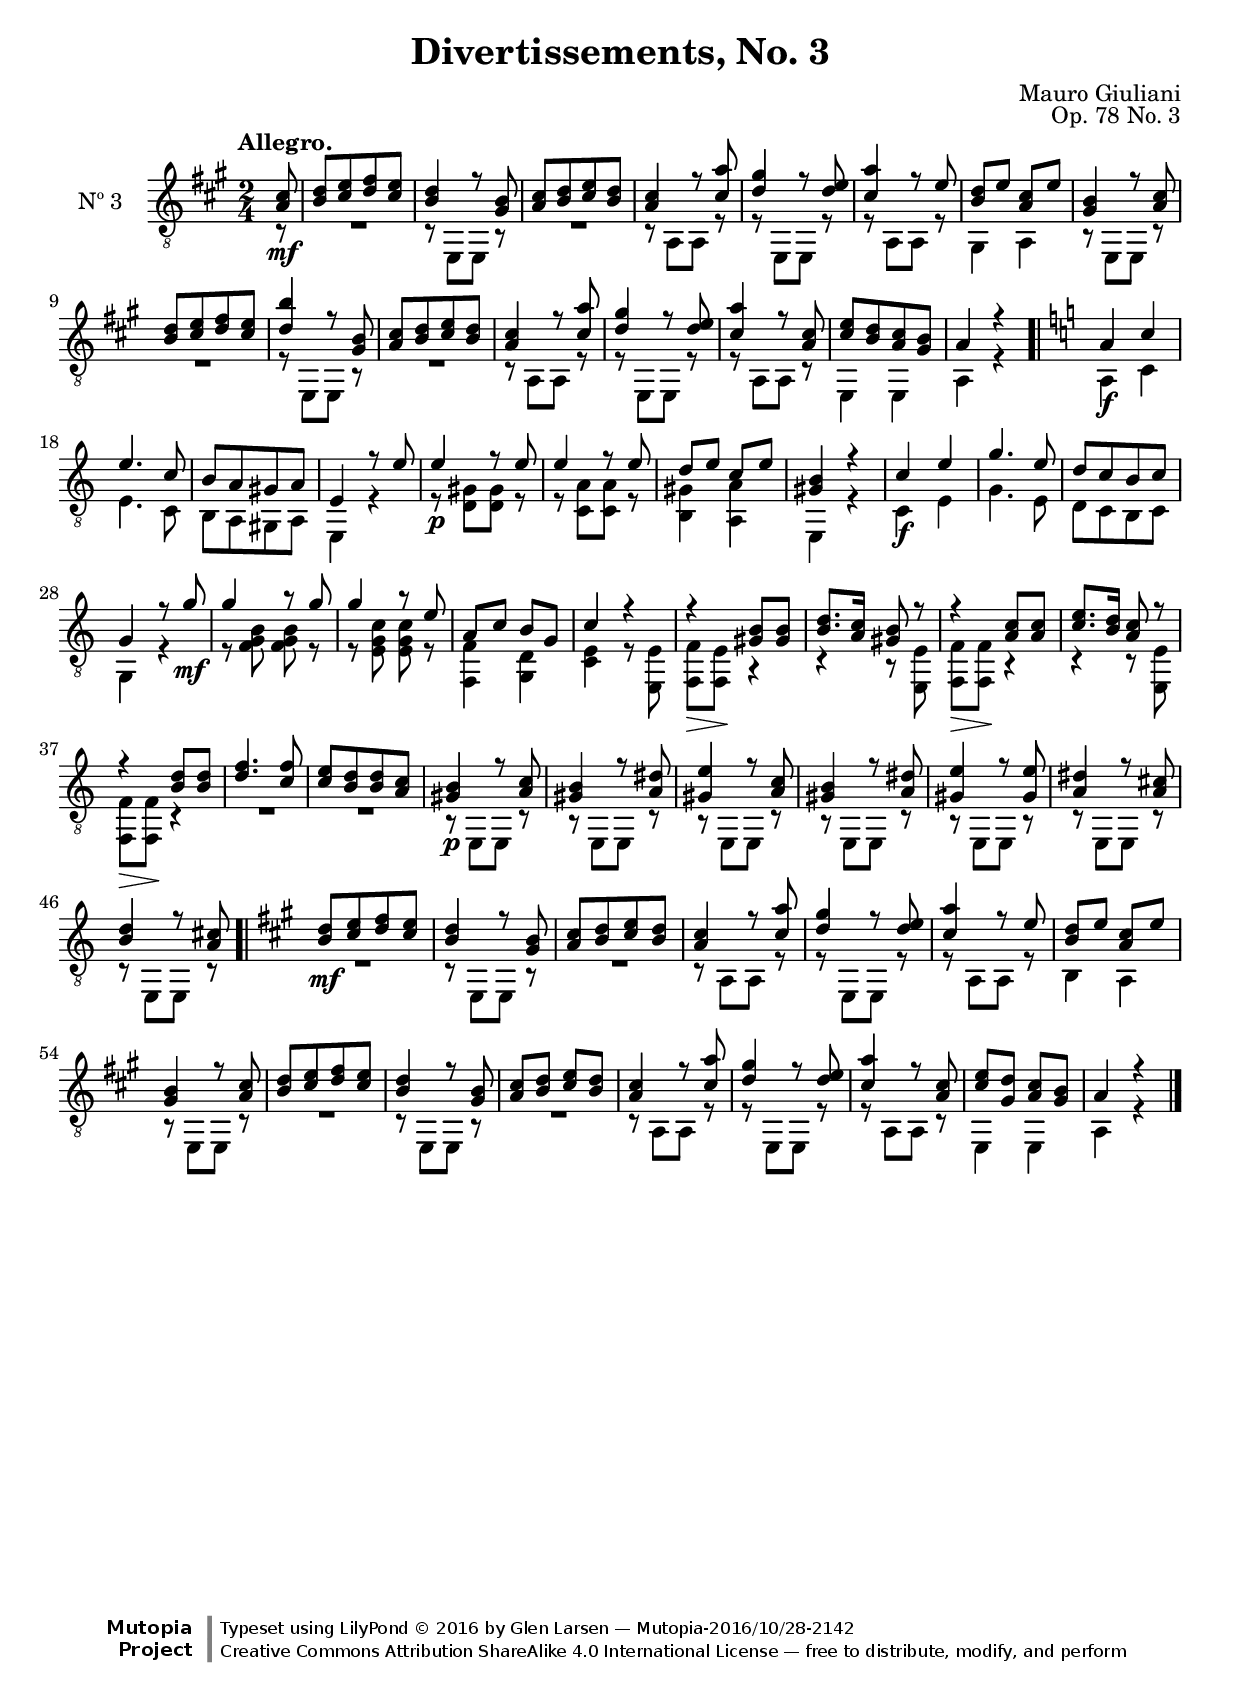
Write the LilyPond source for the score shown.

\version "2.19.48"

\header {
  title = "Divertissements, No. 3"
  composer = "Mauro Giuliani"
  opus = "Op. 78 No. 3"
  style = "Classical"
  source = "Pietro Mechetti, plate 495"
  date = "ca.1817"
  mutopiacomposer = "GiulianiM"
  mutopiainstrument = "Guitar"
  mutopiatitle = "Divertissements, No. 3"
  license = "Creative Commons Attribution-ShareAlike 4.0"
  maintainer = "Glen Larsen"
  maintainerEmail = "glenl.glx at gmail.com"

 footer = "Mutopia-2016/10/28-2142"
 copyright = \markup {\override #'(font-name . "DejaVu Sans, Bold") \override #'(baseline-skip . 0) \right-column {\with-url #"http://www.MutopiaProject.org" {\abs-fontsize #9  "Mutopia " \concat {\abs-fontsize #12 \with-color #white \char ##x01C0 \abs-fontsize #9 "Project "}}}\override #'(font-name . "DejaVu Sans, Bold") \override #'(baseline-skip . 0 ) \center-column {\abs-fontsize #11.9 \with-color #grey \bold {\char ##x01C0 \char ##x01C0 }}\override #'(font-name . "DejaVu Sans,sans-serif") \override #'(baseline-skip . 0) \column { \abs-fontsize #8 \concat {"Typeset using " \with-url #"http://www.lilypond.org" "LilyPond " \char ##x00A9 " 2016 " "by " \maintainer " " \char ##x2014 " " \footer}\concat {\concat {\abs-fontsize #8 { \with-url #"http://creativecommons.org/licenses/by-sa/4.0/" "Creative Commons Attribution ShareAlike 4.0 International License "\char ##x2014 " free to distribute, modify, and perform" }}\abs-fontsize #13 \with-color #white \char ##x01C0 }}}
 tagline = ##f
}

\paper {
  top-margin = #8
  bottom-margin = #12
%  system-count = #8
}

mbreak = {} % { \break }
global = {
  \time 2/4
  \key a \major
}

upperVoice = \fixed c {
  \voiceOne
  \set fingeringOrientations = #'(up)
  \override Fingering.add-stem-support = ##t

  \partial 8 { <a cis'>8\mf } |
  <b d'>8[ <cis' e'> <d' fis'> <cis' e'>8] |
  <b d'>4 r8 <gis b>8 |
  <a cis'>8[ <b d'> <cis' e'> <b d'>8] |
  <a cis'>4 r8 <cis' a'> |
  <d' gis'>4 r8 <d' e'> |
  <cis' a'>4 r8 e' |

  \mbreak
  <b d'>8 e' <a cis'> e' |
  <gis b>4 r8 <a cis'> |
  <b d'>8[ <cis' e'> <d' fis'> <cis' e'>8] |
  <b' d'>4 r8 <gis b>8 |
  <a cis'>8[ <b d'> <cis' e'> <b d'>8] |
  <a cis'>4 r8 <cis' a'> |
  <d' gis'>4 r8 <d' e'> |

  \mbreak
  <cis' a'>4 r8 <a cis'> |
  <cis' e'>8[ <b d'> <a cis'> <gis b>8] |
  a4 r |
  \bar ".|" \key a\minor
  a4\f c'
  e'4. c'8 |
  b8[ a gis a8] |
  e4 r8 e' |

  \mbreak
  e'4\p r8 e' |
  e'4 r8 e' |
  d'8 e' c' e' |
  <gis b>4 r |
  c'4\f e' |
  g'4. e'8 |
  d'8[ c' b c'] |
  g4 r8 g'\mf |

  \mbreak
  g'4 r8 g'8 |
  g'4 r8 e' |
  a8 c' b g |
  c'4 r |
  r4 <gis b>8 q |
  <b d'>8. <a c'>16 <gis b>8 r |

  \mbreak
  r4 <a c'>8 q |
  <c' e'>8. <b d'>16 <a c'>8 r |
  r4 <b d'>8 q |
  <d' f'>4. <c' f'>8 |
  <c' e'>8[ <b d'> q <a c'>8] |
  <gis b>4\p r8 <a c'> |
  <gis b>4 r8 <a dis'> |

  \mbreak
  <gis e'>4 r8 <a c'> |
  <gis b>4 r8 <a dis'> |
  <gis e'>4 r8 <gis e'> |
  <a dis'>4 r8 <a cis'> |
  <b d'>4 r8 <a cis'> |
  \bar ".|" \key a \major
  <b d'>8\mf[ <cis' e'> <d' fis'> <cis' e'>8] |
  <b d'>4 r8 <gis b> |

  \mbreak
  <a cis'>8[ <b d'> <cis' e'> <b d'>8] |
  <a cis'>4 r8 <cis' a'> |
  <d' gis'>4 r8 <d' e'> |
  <cis' a'>4 r8 e' |
  <b d'>8 e' <a cis'> e' |
  <gis b>4 r8 <a cis'> |
  <b d'>8[ <cis' e'> <d' fis'> <cis' e'>8] |

  \mbreak
  <b d'>4 r8 <gis b> |
  <a cis'>8 <b d'> <cis' e'> <b d'> |
  <a cis'>4 r8 <cis' a'> |
  <d' gis'>4 r8 <d' e'> |
  <cis' a'>4 r8 <a cis'> |
  <cis' e'>8 <gis d'> <a cis'> <gis b> |
  a4 r

  \bar "|."
}

lowerVoice = \fixed c {
  \voiceTwo
  \set fingeringOrientations = #'(down)
  \override Fingering.add-stem-support = ##t

  \partial 8 { r8 } |
  R2 |
  r8 e,[ e,] r |
  R2 |
  r8 a,[ a,] r |
  r8 e,[ e,] r |
  r8 a,[ a,] r |

  gis,4 a, |
  \repeat unfold 2 {
    r8 e,[ e,] r |
    R2 |
  }
  r8 a,[ a,] r |
  r8 e,[ e,] r |

  r8 a,[ a,] r |
  e,4 e, |
  a,4 r |
  % key a\minor
  a,4 c |
  e4. c8 |
  b,8[ a, gis, a,8] |
  e,4 r |

  r8 <d gis>8[ q] r |
  r8 <c a>8[ q] r |
  <b, gis>4 <a, a> |
  e,4 r |
  c4 e |
  g4. e8 |
  d8[ c b, c8] |
  g,4 r |

  r8 <f g b> q r |
  r8 <e g c'> q r |
  <f, f>4 <g, d> |
  <c e>4 r8 <e, e> |
  <f, f>8\> <f, e>\! r4 |
  r4 r8 <e, e> |

  <f, f>8\> q\! r4 |
  r4 r8 <e, e> |
  <f, f>8\> q\! r4 |
  R2 |
  R2 |
  r8 e,[ e,] r |
  r8 e,[ e,] r |

  \repeat unfold 5 {r8 e,[ e,] r |}
  % \key a\major
  R2 |
  r8 e,[ e,] r |

  R2 |
  r8 a,[ a,] r |
  r8 e,[ e,] r |
  r8 a,[ a,] r |
  b,4 a, |
  r8 e,[ e,] r |
  R2 |

  r8 e,[ e,] r |
  R2 |
  r8 a,[ a,] r |
  r8 e,[ e,] r |
  r8 a,[ a,] r |
  e,4 e, |
  a,4 r
}

\score {
  <<
    \new Staff = "Guitar" \with {
      midiInstrument = #"acoustic guitar (nylon)"
      instrumentName = #"Nº 3"
      \mergeDifferentlyDottedOn
      \mergeDifferentlyHeadedOn
%      \override StringNumber #'stencil = ##f
    } <<
      \global
      \clef "treble_8"
      \tempo "Allegro."
      \context Voice = "upperVoice" \upperVoice
      \context Voice = "lowerVoice" \lowerVoice
    >>
%{
    % tabs are not completely developed
    \new TabStaff = "Guitar tabs" \with {
      restrainOpenStrings = ##t
    } <<
      \clef "moderntab"
      \global
      \context TabVoice = "upperVoice" \upperVoice
      \context TabVoice = "lowerVoice" \lowerVoice
    >>
%}
  >>
  \layout {}
  \midi {
    \context { \TabStaff \remove "Staff_performer" }
    \tempo 4 = 90
  }
}
